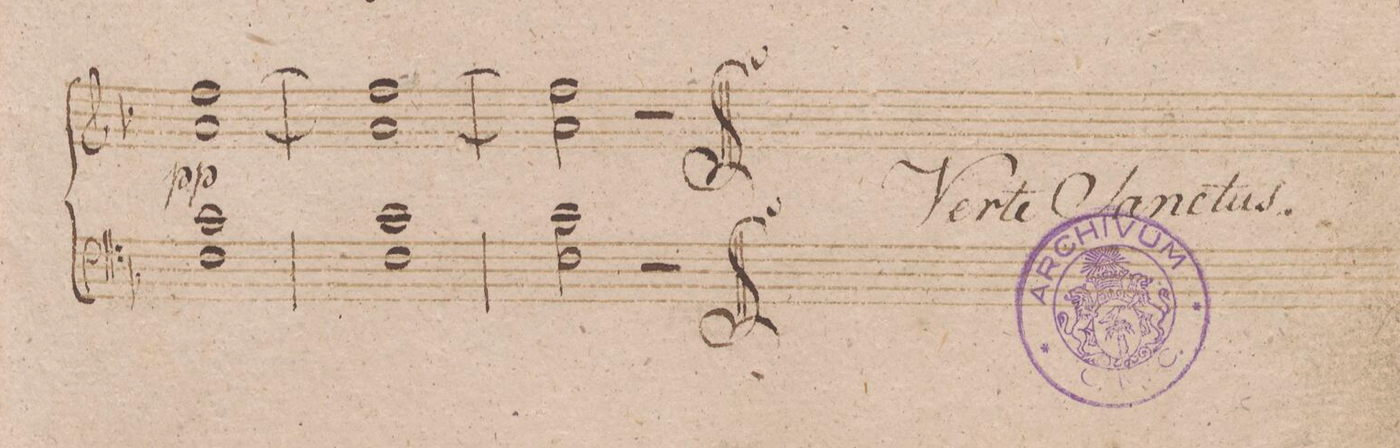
**kern
*I"Organo.
*clefF4
*k[b-]
*met(c)
*M4/4
1F 1c
=284
1F 1c
=285
2F\ 2c
2r
==
*-
